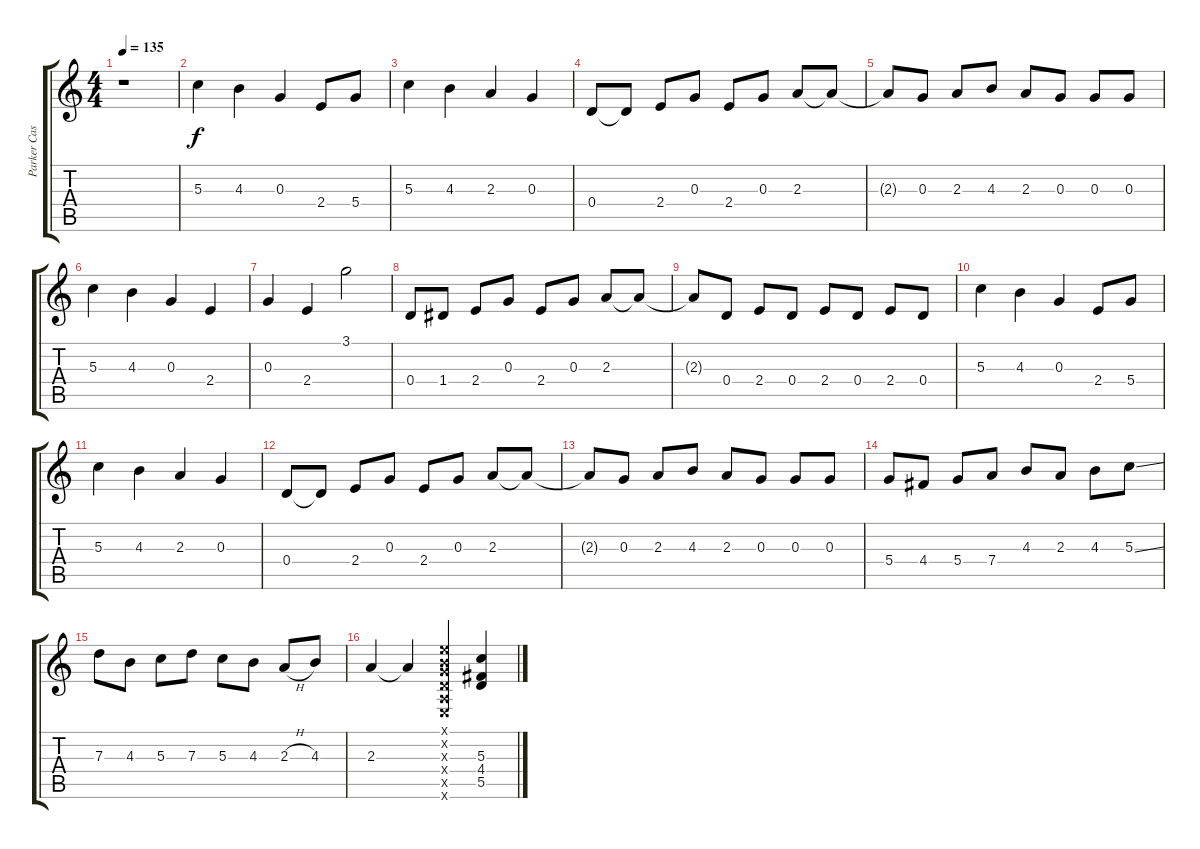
\track ("Parker Case" "Parker Cas") {instrument acousticguitarsteel}
\staff {score tabs}
\tuning (E4 B3 G3 D3 A2 E2) {hide}
\ts (4 4)
\tempo 135
\clef g2
\ks c
r.1{dy f} |
5.3.4 4.3.4 0.3.4 2.4.8 5.4.8 |
5.3.4 4.3.4 2.3.4 0.3.4 |
0.4.8 0.4{t}.8 2.4.8 0.3.8 2.4.8 0.3.8 2.3.8 2.3{t}.8 |
2.3{t}.8 0.3.8 2.3.8 4.3.8 2.3.8 0.3.8 0.3.8 0.3.8 |
5.3.4 4.3.4 0.3.4 2.4.4 |
0.3.4 2.4.4 3.1.2 |
0.4.8 1.4.8 2.4.8 0.3.8 2.4.8 0.3.8 2.3.8 2.3{t}.8 |
2.3{t}.8 0.4.8 2.4.8 0.4.8 2.4.8 0.4.8 2.4.8 0.4.8 |
5.3.4 4.3.4 0.3.4 2.4.8 5.4.8 |
5.3.4 4.3.4 2.3.4 0.3.4 |
0.4.8 0.4{t}.8 2.4.8 0.3.8 2.4.8 0.3.8 2.3.8 2.3{t}.8 |
2.3{t}.8 0.3.8 2.3.8 4.3.8 2.3.8 0.3.8 0.3.8 0.3.8 |
5.4.8 4.4.8 5.4.8 7.4.8 4.3.8 2.3.8 4.3.8 5.3{ss}.8 |
7.3.8 4.3.8 5.3.8 7.3.8 5.3.8 4.3.8 2.3{h}.8 4.3.8 |
2.3.4 2.3{t}.4 (0.1{x} 0.2{x} 0.3{x} 0.4{x} 0.5{x} 0.6{x}).4 (5.3 4.4 5.5).4
